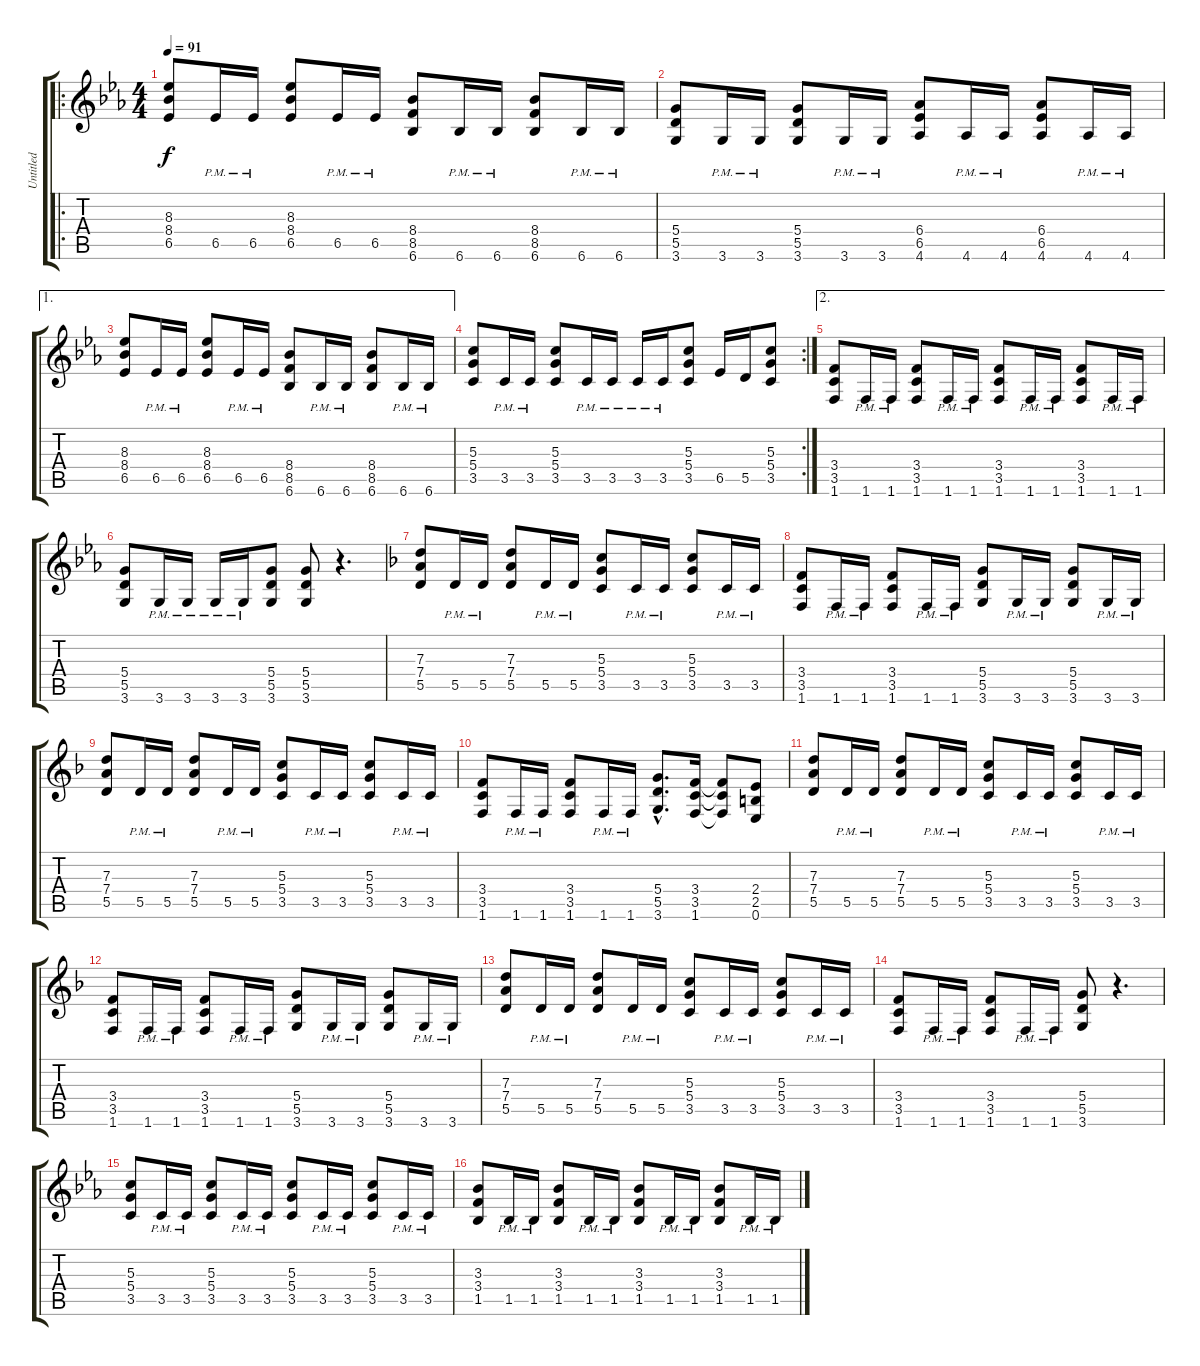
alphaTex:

\track ("Untitled" "Untitled") {instrument distortionguitar}
\staff {score tabs}
\tuning (E4 B3 G3 D3 A2 E2) {hide}
\ro
\ts (4 4)
\tempo 91
\clef g2
\ks eb
(8.3 8.4 6.5).8{dy f} 6.5{pm}.16 6.5{pm}.16 (8.3 8.4 6.5).8 6.5{pm}.16 6.5{pm}.16 (8.4 8.5 6.6).8 6.6{pm}.16 6.6{pm}.16 (8.4 8.5 6.6).8 6.6{pm}.16 6.6{pm}.16 |
(5.4 5.5 3.6).8 3.6{pm}.16 3.6{pm}.16 (5.4 5.5 3.6).8 3.6{pm}.16 3.6{pm}.16 (6.4 6.5 4.6).8 4.6{pm}.16 4.6{pm}.16 (6.4 6.5 4.6).8 4.6{pm}.16 4.6{pm}.16 |
\ae 1
(8.3 8.4 6.5).8 6.5{pm}.16 6.5{pm}.16 (8.3 8.4 6.5).8 6.5{pm}.16 6.5{pm}.16 (8.4 8.5 6.6).8 6.6{pm}.16 6.6{pm}.16 (8.4 8.5 6.6).8 6.6{pm}.16 6.6{pm}.16 |
\rc 2
(5.3 5.4 3.5).8 3.5{pm}.16 3.5{pm}.16 (5.3 5.4 3.5).8 3.5{pm}.16 3.5{pm}.16 3.5{pm}.16 3.5{pm}.16 (5.3 5.4 3.5).8 6.5.16 5.5.16 (5.3 5.4 3.5).8 |
\ae 2
(3.4 3.5 1.6).8 1.6{pm}.16 1.6{pm}.16 (3.4 3.5 1.6).8 1.6{pm}.16 1.6{pm}.16 (3.4 3.5 1.6).8 1.6{pm}.16 1.6{pm}.16 (3.4 3.5 1.6).8 1.6{pm}.16 1.6{pm}.16 |
(5.4 5.5 3.6).8 3.6{pm}.16 3.6{pm}.16 3.6{pm}.16 3.6{pm}.16 (5.4 5.5 3.6).8 (5.4 5.5 3.6).8 r.4{d} |
\ks f
(7.3 7.4 5.5).8 5.5{pm}.16 5.5{pm}.16 (7.3 7.4 5.5).8 5.5{pm}.16 5.5{pm}.16 (5.3 5.4 3.5).8 3.5{pm}.16 3.5{pm}.16 (5.3 5.4 3.5).8 3.5{pm}.16 3.5{pm}.16 |
(3.4 3.5 1.6).8 1.6{pm}.16 1.6{pm}.16 (3.4 3.5 1.6).8 1.6{pm}.16 1.6{pm}.16 (5.4 5.5 3.6).8 3.6{pm}.16 3.6{pm}.16 (5.4 5.5 3.6).8 3.6{pm}.16 3.6{pm}.16 |
(7.3 7.4 5.5).8 5.5{pm}.16 5.5{pm}.16 (7.3 7.4 5.5).8 5.5{pm}.16 5.5{pm}.16 (5.3 5.4 3.5).8 3.5{pm}.16 3.5{pm}.16 (5.3 5.4 3.5).8 3.5{pm}.16 3.5{pm}.16 |
(3.4 3.5 1.6).8 1.6{pm}.16 1.6{pm}.16 (3.4 3.5 1.6).8 1.6{pm}.16 1.6{pm}.16 (5.4{hac} 5.5{hac} 3.6{hac}).8{d} (3.4 3.5 1.6).16 (3.4{t} 3.5{t} 1.6{t}).8 (2.4 2.5 0.6).8 |
(7.3 7.4 5.5).8 5.5{pm}.16 5.5{pm}.16 (7.3 7.4 5.5).8 5.5{pm}.16 5.5{pm}.16 (5.3 5.4 3.5).8 3.5{pm}.16 3.5{pm}.16 (5.3 5.4 3.5).8 3.5{pm}.16 3.5{pm}.16 |
(3.4 3.5 1.6).8 1.6{pm}.16 1.6{pm}.16 (3.4 3.5 1.6).8 1.6{pm}.16 1.6{pm}.16 (5.4 5.5 3.6).8 3.6{pm}.16 3.6{pm}.16 (5.4 5.5 3.6).8 3.6{pm}.16 3.6{pm}.16 |
(7.3 7.4 5.5).8 5.5{pm}.16 5.5{pm}.16 (7.3 7.4 5.5).8 5.5{pm}.16 5.5{pm}.16 (5.3 5.4 3.5).8 3.5{pm}.16 3.5{pm}.16 (5.3 5.4 3.5).8 3.5{pm}.16 3.5{pm}.16 |
(3.4 3.5 1.6).8 1.6{pm}.16 1.6{pm}.16 (3.4 3.5 1.6).8 1.6{pm}.16 1.6{pm}.16 (5.4 5.5 3.6).8 r.4{d} |
\ks eb
(5.3 5.4 3.5).8 3.5{pm}.16 3.5{pm}.16 (5.3 5.4 3.5).8 3.5{pm}.16 3.5{pm}.16 (5.3 5.4 3.5).8 3.5{pm}.16 3.5{pm}.16 (5.3 5.4 3.5).8 3.5{pm}.16 3.5{pm}.16 |
(3.3 3.4 1.5).8 1.5{pm}.16 1.5{pm}.16 (3.3 3.4 1.5).8 1.5{pm}.16 1.5{pm}.16 (3.3 3.4 1.5).8 1.5{pm}.16 1.5{pm}.16 (3.3 3.4 1.5).8 1.5{pm}.16 1.5{pm}.16
